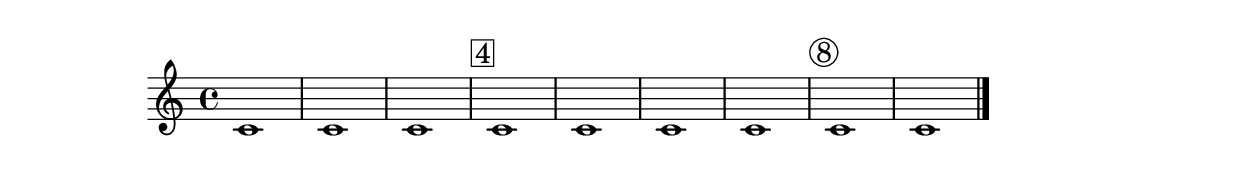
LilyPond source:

%% Do not edit this file; it is automatically
%% generated from LSR http://lsr.dsi.unimi.it
%% This file is in the public domain.
\version "2.13.4"

\header {
  lsrtags = "rhythms, tweaks-and-overrides"

%% Translation of GIT committish: b2d4318d6c53df8469dfa4da09b27c15a374d0ca
  texidoces = "

Los números de compás también se pueden imprimir dentro de rectángulos o de circunferencias.

"
  doctitlees = "Imprimir números de compás dentro de rectángulos o circunferencias"



%% Translation of GIT committish: d96023d8792c8af202c7cb8508010c0d3648899d
  texidocde = "
Taktnummern können auch in Boxen oder Kreisen gesetzt werden.

"
  doctitlede = "Setzen von Taktnummern in Kästen oder Kreisen"



%% Translation of GIT committish: 21c8461ea87cd670a35a40b91d3ef20de03a0409
  texidocfr = "
Les numéros de mesures peuvent être encadrés ou entourés d'un cercle.

"
  doctitlefr = "Inscrire le numéro de mesure dans un cadre ou un cercle"

  texidoc = "
Bar numbers can also be printed inside boxes or circles.

"
  doctitle = "Printing bar numbers inside boxes or circles"
} % begin verbatim

\relative c' {
  % Prevent bar numbers at the end of a line and permit them elsewhere
  \override Score.BarNumber  #'break-visibility = #end-of-line-invisible
  \set Score.barNumberVisibility = #(every-nth-bar-number-visible 4)

  % Increase the size of the bar number by 2
  \override Score.BarNumber #'font-size = #2

  % Draw a box round the following bar number(s)
  \override Score.BarNumber #'stencil
    = #(make-stencil-boxer 0.1 0.25 ly:text-interface::print)
  \repeat unfold 5 { c1 }

  % Draw a circle round the following bar number(s)
  \override Score.BarNumber #'stencil
    = #(make-stencil-circler 0.1 0.25 ly:text-interface::print)
  \repeat unfold 4 { c1 } \bar "|."
}

